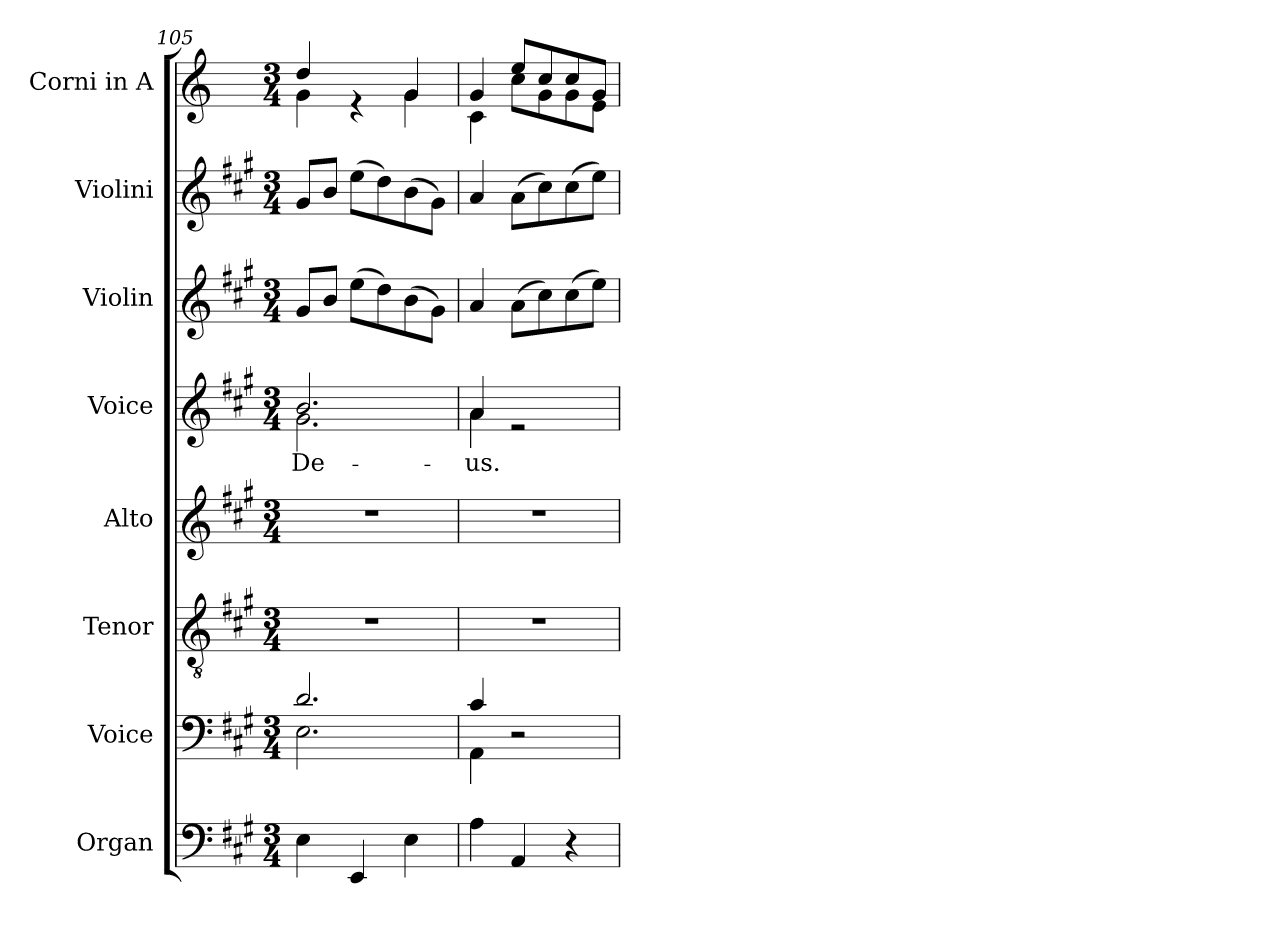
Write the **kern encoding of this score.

**kern	**kern	**kern	**kern	**kern	**text	**kern	**kern	**kern
*part8	*part7	*part6	*part5	*part4	*part4	*part3	*part2	*part1
*staff8	*staff7	*staff6	*staff5	*staff4	*staff4	*staff3	*staff2	*staff1
*I"Organ	*I"Voice	*I"Tenor	*I"Alto	*I"Voice	*	*I"Violin	*I"Violini	*I"Corni in A
*	*	*	*	*	*	*I'Vln	*I'Vln	*
*clefF4	*clefF4	*clefGv2	*clefG2	*clefG2	*	*clefG2	*clefG2	*clefG2
*	*	*	*	*	*	*	*	*ITrd2c3
*k[f#c#g#]	*k[f#c#g#]	*k[f#c#g#]	*k[f#c#g#]	*k[f#c#g#]	*	*k[f#c#g#]	*k[f#c#g#]	*k[f#c#g#]
*M3/4	*M3/4	*M3/4	*M3/4	*M3/4	*	*M3/4	*M3/4	*M3/4
=105	=105	=105	=105	=105	=105	=105	=105	=105
*	*^	*	*	*	*	*	*	*
!	!	!	!	!	!	!LO:LY:b	!	!	!
*	*	*	*	*	*^	*	*	*	*^
4E\	2.d/	2.E\	2.r	2.r	2.b/	2.g#\	De-	8g#/L	8g#/L	4b/	4e\
.	.	.	.	.	.	.	.	8b/J	8b/J	.	.
4EE/	.	.	.	.	.	.	.	(8ee\L	(8ee\L	4re	4ryy
.	.	.	.	.	.	.	.	8dd\)	8dd\)	.	.
4E\	.	.	.	.	.	.	.	(8b\	(8b\	4e/	4e\
.	.	.	.	.	.	.	.	8g#\J)	8g#\J)	.	.
=106	=106	=106	=106	=106	=106	=106	=106	=106	=106	=106	=106
!	!	!	!	!	!	!	!LO:LY:b	!	!	!	!
4A\	4c#/	4AA\	2.r	2.r	4a/	4a\	-us.	4a/	4a/	4e/	4A\
4AA/	2r	2ryy	.	.	2re	2ryy	.	(8a\L	(8a\L	8cc#/L	8a\L
.	.	.	.	.	.	.	.	8cc#\)	8cc#\)	8a/	8e\
4r	.	.	.	.	.	.	.	(8cc#\	(8cc#\	8a/	8e\
.	.	.	.	.	.	.	.	8ee\J)	8ee\J)	8e/J	8c#\J
*	*v	*v	*	*	*v	*v	*	*	*	*v	*v
=	=	=	=	=	=	=	=	=
*-	*-	*-	*-	*-	*-	*-	*-	*-
